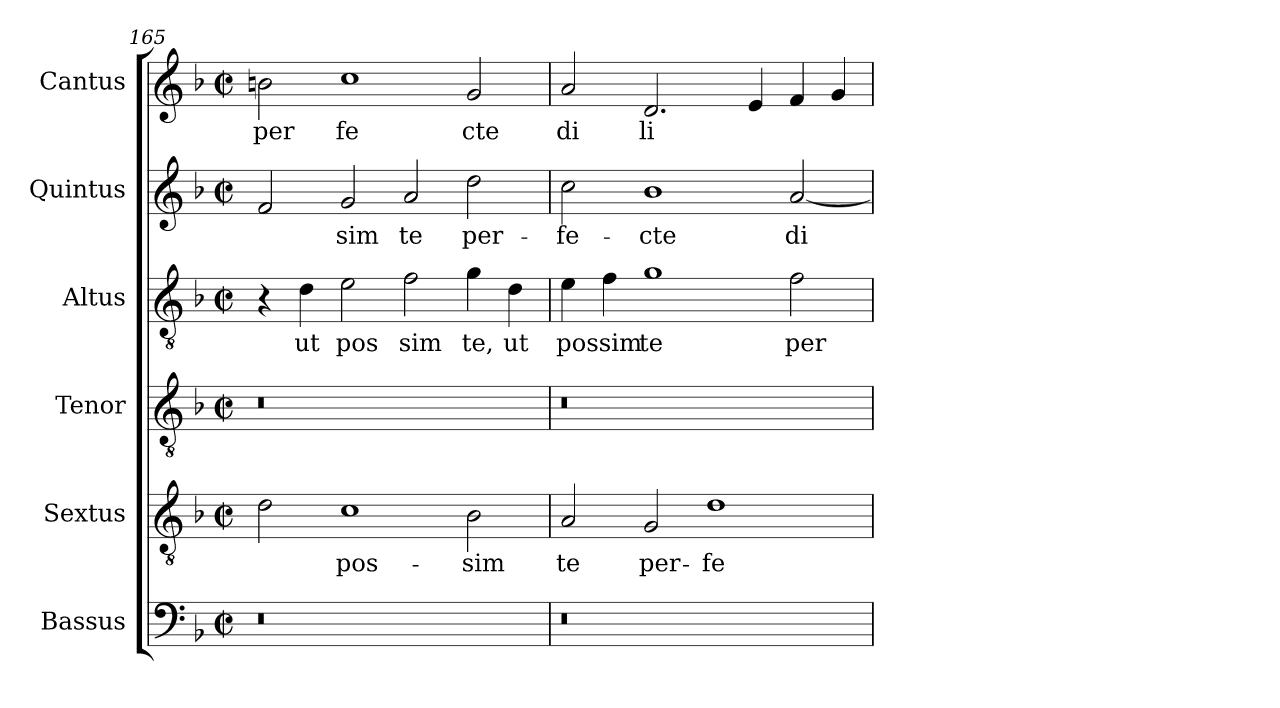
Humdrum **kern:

**kern	**kern	**text	**kern	**kern	**text	**kern	**text	**kern	**text
*part6	*part5	*part5	*part4	*part3	*part3	*part2	*part2	*part1	*part1
*staff6	*staff5	*staff5	*staff4	*staff3	*staff3	*staff2	*staff2	*staff1	*staff1
*I"Bassus	*I"Sextus	*	*I"Tenor	*I"Altus	*	*I"Quintus	*	*I"Cantus	*
*clefF4	*clefGv2	*	*clefGv2	*clefGv2	*	*clefG2	*	*clefG2	*
*k[b-]	*k[b-]	*	*k[b-]	*k[b-]	*	*k[b-]	*	*k[b-]	*
*F:	*F:	*	*F:	*F:	*	*F:	*	*F:	*
*M2/2	*M2/2	*	*M2/2	*M2/2	*	*M2/2	*	*M2/2	*
*met(c|)	*met(c|)	*	*met(c|)	*met(c|)	*	*met(c|)	*	*met(c|)	*
=165	=165	=165	=165	=165	=165	=165	=165	=165	=165
!	!	!	!	!	!	!	!	!	!LO:LY:b:cj
0r	2d\	.	0r	4r	.	2f/	.	2bn\	per
!	!	!	!	!	!LO:LY:b:cj	!	!	!	!
.	.	.	.	4d\	ut	.	.	.	.
!	!	!LO:LY:b:cj	!	!	!LO:LY:b:cj	!	!LO:LY:b:cj	!	!LO:LY:b:cj
.	1c	pos-	.	2e\	pos	2g/	-sim	1cc	fe
!	!	!	!	!	!LO:LY:b:cj	!	!LO:LY:b:cj	!	!
.	.	.	.	2f\	sim	2a/	te	.	.
!	!	!LO:LY:b:cj	!	!	!LO:LY:b:cj	!	!LO:LY:b:cj	!	!LO:LY:b:cj
.	2B-\	-sim	.	4g\	te,	2dd\	per-	2g/	cte
!	!	!	!	!	!LO:LY:b:cj	!	!	!	!
.	.	.	.	4d\	ut	.	.	.	.
=166	=166	=166	=166	=166	=166	=166	=166	=166	=166
!	!	!LO:LY:b:cj	!	!	!LO:LY:b	!	!LO:LY:b:cj	!	!LO:LY:b:cj
0r	2A/	te	0r	4e\	possim	2cc\	-fe-	2a/	di
.	.	.	.	4f\	.	.	.	.	.
!	!	!LO:LY:b:cj	!	!	!LO:LY:b:cj	!	!LO:LY:b:cj	!	!LO:LY:b:cj
.	2G/	per-	.	1g	te	1b-	-cte	2.d/	li
!	!	!LO:LY:b:cj	!	!	!	!	!	!	!
.	1d	-fe-	.	.	.	.	.	.	.
.	.	.	.	.	.	.	.	4e/	.
!	!	!	!	!	!LO:LY:b:cj	!	!LO:LY:b:cj	!	!
.	.	.	.	2f\	per	[<2a/	di-	4f/	.
.	.	.	.	.	.	.	.	4g/	.
=	=	=	=	=	=	=	=	=	=
*-	*-	*-	*-	*-	*-	*-	*-	*-	*-
